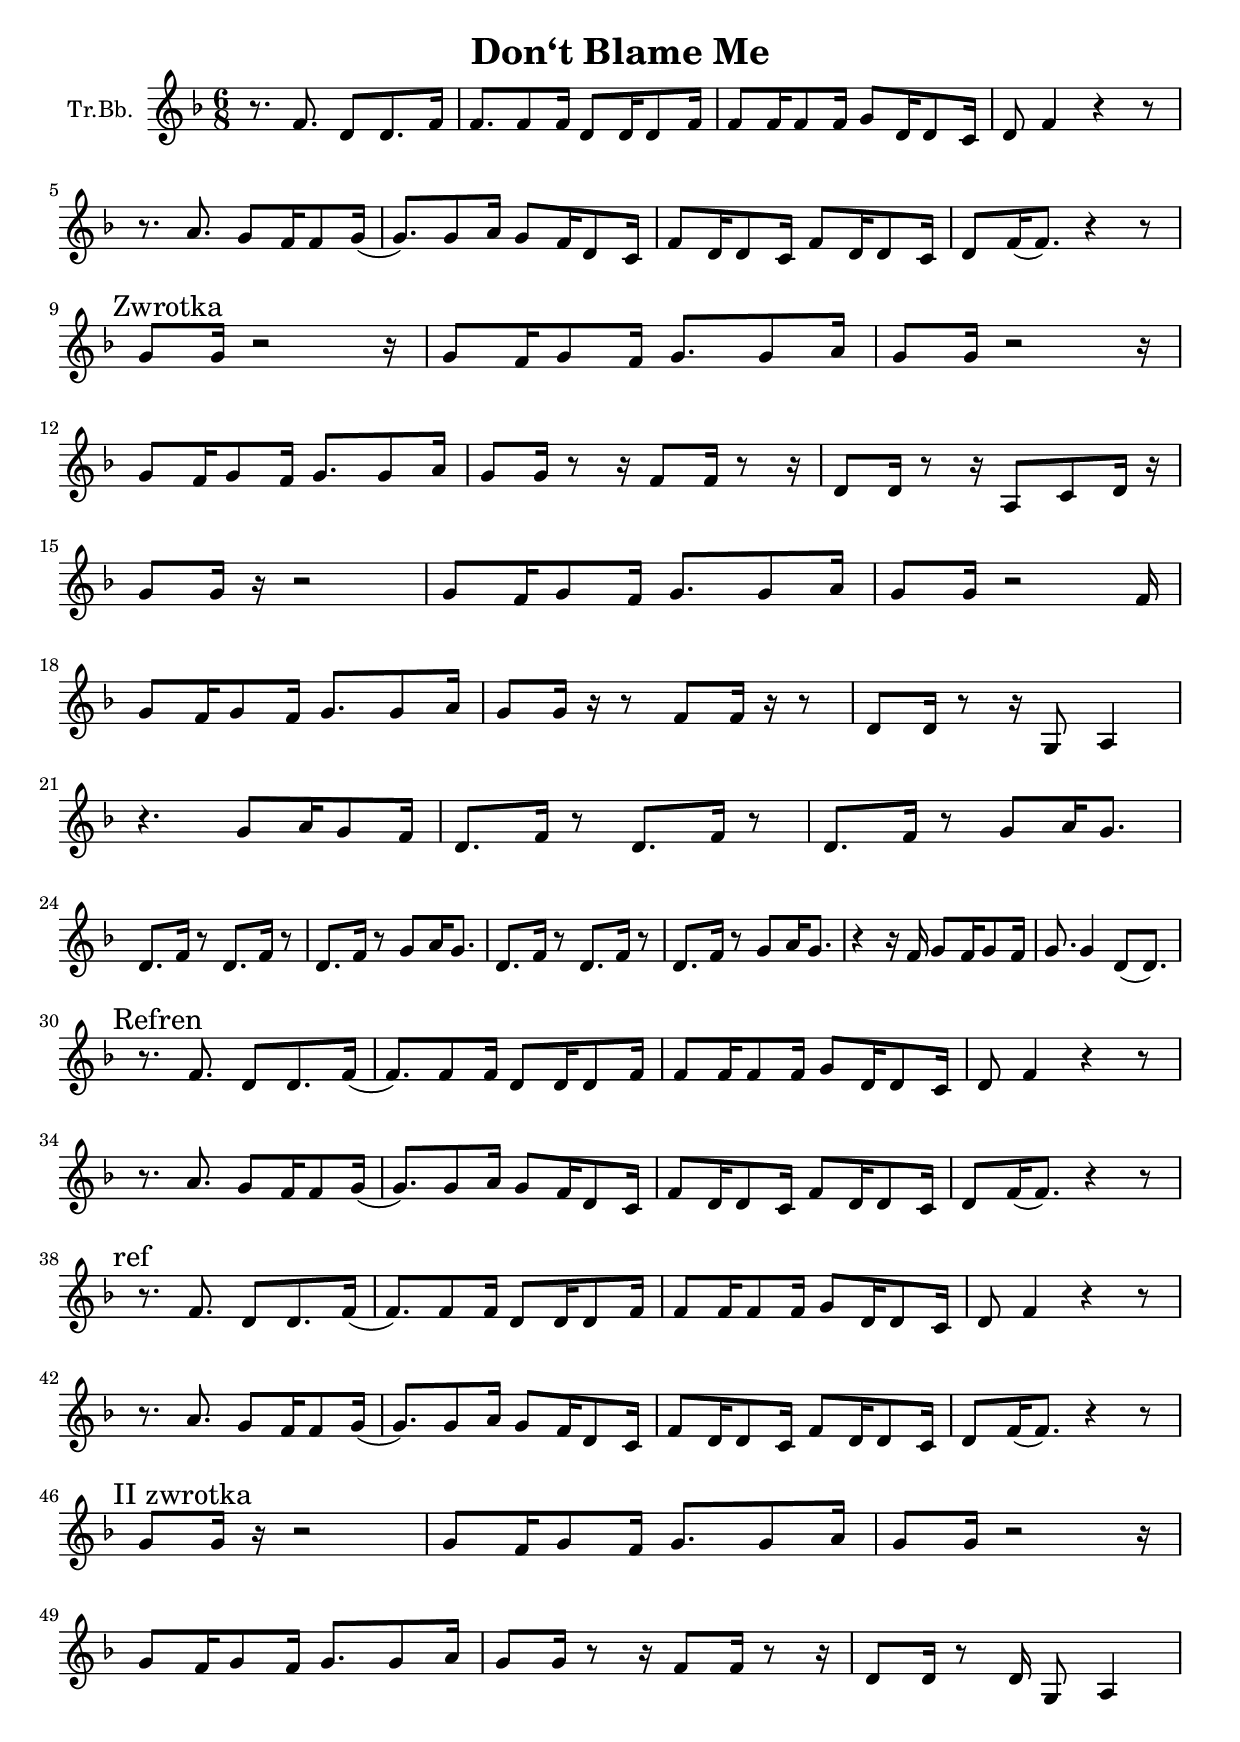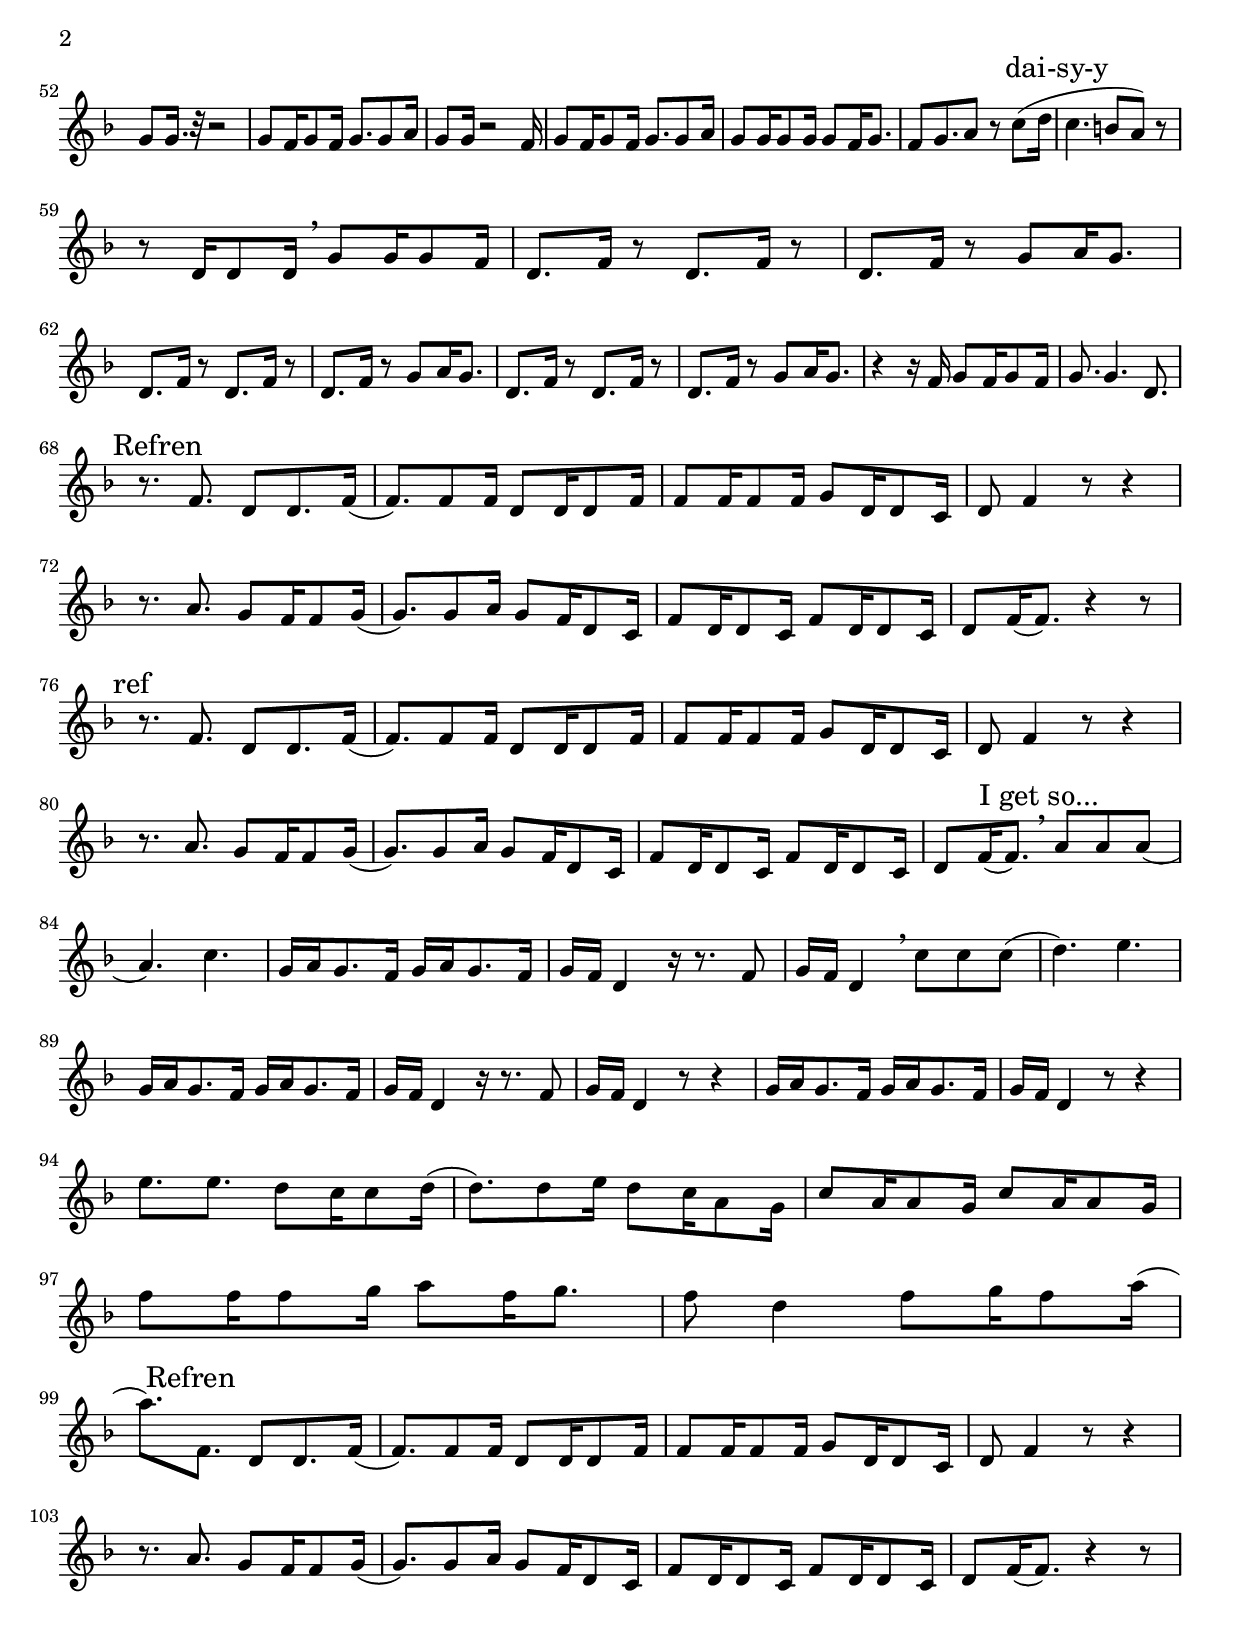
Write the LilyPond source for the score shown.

\version "2.18.2"

\header {
  title = "Don‘t Blame Me"
}

\paper {
  #(set-paper-size "a4")
}

global = {
  \key f \major
  \numericTimeSignature
  \time 6/8
}

trumpetBb = \relative c'' {
  \global
  \transposition es
  r8. f,8. d8 d8. f16 | f8. f8 f16 d8 d16 d8 f16 |
  f8 f16 f8 f16 g8 d16 d8 c16 | d8 f4 r4 r8 |
  \break
  r8. a8. g8 f16 f8 g16( |g8.) g8 a16 g8 f16 d8 c16 |
  f8 d16 d8 c16 f8 d16 d8 c16 | d8 f16 (f8.)  r4 r8|
  \break % a4
  \mark "Zwrotka"
  g8 g16 r2 r16 | g8 f16 g8 f16 g8. g8 a16 |
  g8 g16 r2 r16 | 
  \break
  g8 f16 g8 f16 g8. g8 a16 |
  g8 g16 r8 r16 f8 f16 r8 r16 | d8 d16 r8 r16 a8 c8 d16 r16 |
  \break
  g8 g16 r16 r2 | g8 f16 g8 f16 g8.g8 a16 |
  g8 g16 r2 f16 | 
  \break
  g8 f16 g8 f16 g8. g8 a16 |
  g8 g16 r16 r8 f8 f16 r16 r8 | d8 d16 r8 r16 g,8 a4 |
  \break
  r4. g'8 a16 g8 f16 | d8. f16 r8 d8. f16 r8 |
  d8. f16 r8 g8 a16 g8. | 
  \break
  d8. f16 r8 d8. f16 r8 | d8. f16 r8 g8 a16 g8. |
  d8. f16 r8 d8. f16 r8 | d8. f16 r8 g8 a16 g8. |
  r4 r16 f16 g8 f16 g8 f16 | g8. g4 d8( d8.)|
  \break
  \mark "Refren"
  r8. f8. d8 d8. f16 (|f8.) f8 f16 d8 d16 d8 f16 |
  f8 f16 f8 f16 g8 d16 d8 c16 | d8 f4 r4 r8 |
  \break
  r8. a8. g8 f16 f8 g16( |g8.) g8 a16 g8 f16 d8 c16 |
  f8 d16 d8 c16 f8 d16 d8 c16 | d8 f16 (f8.)  r4 r8|
  \break
  \mark "ref"
  r8. f8. d8 d8. f16 (|f8.) f8 f16 d8 d16 d8 f16 |
  f8 f16 f8 f16 g8 d16 d8 c16 | d8 f4 r4 r8 |
  \break
  r8. a8. g8 f16 f8 g16( |g8.) g8 a16 g8 f16 d8 c16 |
  f8 d16 d8 c16 f8 d16 d8 c16 | d8 f16 (f8.)  r4 r8|
  
  \break
  \mark "II zwrotka"
  % a17
  g8 g16 r16 r2 | g8 f16 g8 f16 g8. g8 a16 |
  g8 g16 r2 r16 | 
  % a18
  \break
  g8 f16 g8 f16 g8. g8 a16 |
  g8 g16 r8 r16 f8 f16 r8 r16 | d8 d16 r8 d16 g,8 a4 |
  % a19
  \break
  g'8 g16. r32 r2 | g8 f16 g8 f16 g8.g8 a16 | 
  g8 g16 r2 f16 | g8 f16 g8 f16 g8. g8 a16 |
  g8 g16 g8 g16 g8 f16 g8. | f8 g8. a8 r8 c8( d16 |
  \mark "dai-sy-y" c4. b8 a8) r8 |
  \break % a22
  r8 d,16 d8 d16 \breathe g8 g16 g8 f16 | 
  d8. f16 r8 d8. f16 r8 | d8. f16 r8 g8 a16 g8. |
  \break % a23 
  d8. f16 r8 d8. f16 r8 | d8. f16 r8 g8 a16 g8. |
  d8. f16 r8 d8. f16 r8 | d8. f16 r8 g8 a16 g8. |
  % a24
  r4 r16 f16 g8 f16 g8 f16 | g8. g4. d8. |
  \break
  \mark "Refren"
  r8. f8. d8 d8. f16 (| f8.) f8 f16 d8 d16 d8 f16 |
  f8 f16 f8 f16 g8 d16 d8 c16 | d8 f4 r8 r4 |
  \break
  r8. a8. g8 f16 f8 g16( |g8.) g8 a16 g8 f16 d8 c16 |
  f8 d16 d8 c16 f8 d16 d8 c16 | d8 f16 (f8.)  r4 r8|
  \break
  \mark "ref"
  r8. f8. d8 d8. f16 (| f8.) f8 f16 d8 d16 d8 f16 |
  f8 f16 f8 f16 g8 d16 d8 c16 | d8 f4 r8 r4 |
  \break
  r8. a8. g8 f16 f8 g16( |g8.) g8 a16 g8 f16 d8 c16 |
  f8 d16 d8 c16 f8 d16 d8 c16 | d8 f16 (f8.)
  \breathe \mark "I get so..."
  a8 a8 a8( | %{ a30 %} a4.) c4. |
  g16 a16 g8. f16 g16 a16 g8. f16 | g16 f16 d4 r16 r8.
  f8 | %{ a31 %} g16 f16 d4 \breathe c'8 c8 c8( | d4.) e4. |
  \break
  g,16 a16 g8. f16 g16 a16 g8. f16 |
  % a32
  g16 f16 d4 r16 r8. f8 | %{ a31 %} g16 f16 d4 r8 r4 |
  g16 a16 g8. f16 g16 a16 g8. f16 |
  %{ a33 %} g16 f16 d4 r8 r4 |
  \break
  %{ przejście na sop %}
  e'8. e8. d8 c16 c8 d16 ( | d8.) d8 e16 d8 c16 a8 g16 |
  c8 a16 a8 g16 c8 a16 a8 g16 | %{ e8 g16 (g8.) r4. }%
  %{ powrót do T %}
  \break
  f'8 f16 f8 g16 a8 f16 g8. | f8 d4 f8 g16 f8 a16( |
  \break % a35
  a8.) \mark "Refren"
  f,8. d8 d8. f16 (| f8.) f8 f16 d8 d16 d8 f16 |
  f8 f16 f8 f16 g8 d16 d8 c16 | d8 f4 r8 r4 |
  \break
  r8. a8. g8 f16 f8 g16( |g8.) g8 a16 g8 f16 d8 c16 |
  f8 d16 d8 c16 f8 d16 d8 c16 | d8 f16 (f8.)  r4 r8|
}

\score {
  \new Staff \with {
    instrumentName = "Tr.Bb."
    midiInstrument = "trumpet"
  } \trumpetBb
  \layout { }
  \midi {
    \tempo 4=60
  }
}
